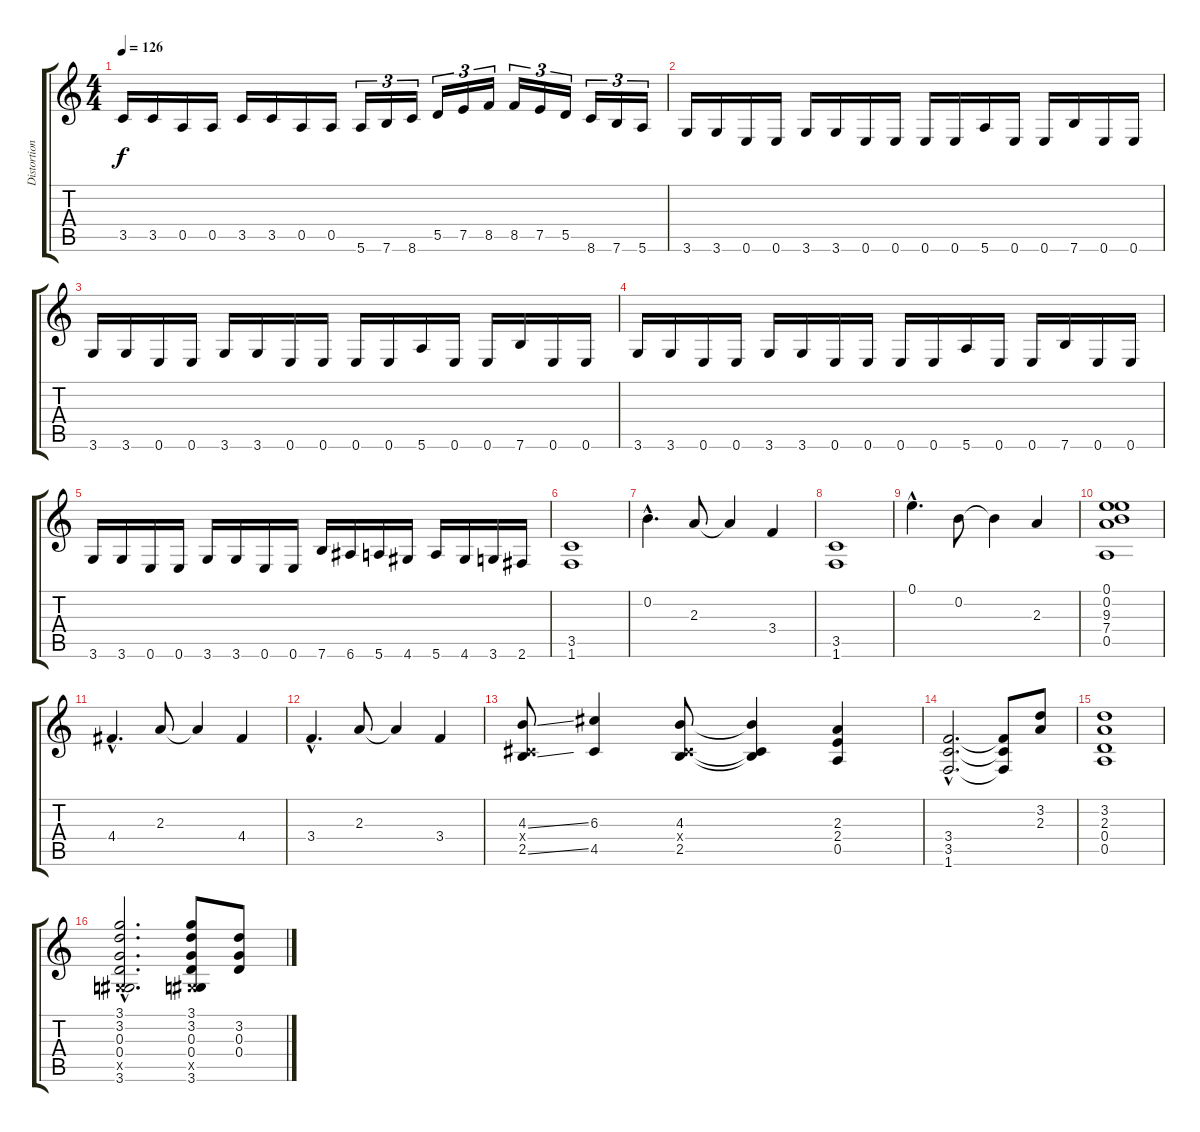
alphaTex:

\track ("Distortion guitar" "Distortion") {instrument distortionguitar}
\staff {score tabs}
\tuning (E4 B3 G3 D3 A2 E2) {hide}
\ts (4 4)
\tempo 126
\clef g2
\ks c
3.5.16{dy f} 3.5.16 0.5.16 0.5.16 3.5.16 3.5.16 0.5.16 0.5.16 5.6.16{tu (3 2)} 7.6.16{tu (3 2)} 8.6.16{tu (3 2)} 5.5.16{tu (3 2)} 7.5.16{tu (3 2)} 8.5.16{tu (3 2)} 8.5.16{tu (3 2)} 7.5.16{tu (3 2)} 5.5.16{tu (3 2)} 8.6.16{tu (3 2)} 7.6.16{tu (3 2)} 5.6.16{tu (3 2)} |
3.6.16 3.6.16 0.6.16 0.6.16 3.6.16 3.6.16 0.6.16 0.6.16 0.6.16 0.6.16 5.6.16 0.6.16 0.6.16 7.6.16 0.6.16 0.6.16 |
3.6.16 3.6.16 0.6.16 0.6.16 3.6.16 3.6.16 0.6.16 0.6.16 0.6.16 0.6.16 5.6.16 0.6.16 0.6.16 7.6.16 0.6.16 0.6.16 |
3.6.16 3.6.16 0.6.16 0.6.16 3.6.16 3.6.16 0.6.16 0.6.16 0.6.16 0.6.16 5.6.16 0.6.16 0.6.16 7.6.16 0.6.16 0.6.16 |
3.6.16 3.6.16 0.6.16 0.6.16 3.6.16 3.6.16 0.6.16 0.6.16 7.6.16 6.6.16 5.6.16 4.6.16 5.6.16 4.6.16 3.6.16 2.6.16 |
(3.5 1.6).1 |
0.2{hac}.4{d} 2.3.8 2.3{t}.4 3.4.4 |
(3.5 1.6).1 |
0.1{hac}.4{d} 0.2.8 0.2{t}.4 2.3.4 |
(0.1 0.2 9.3 7.4 0.5).1 |
4.4{hac}.4{d} 2.3.8 2.3{t}.4 4.4.4 |
3.4{hac}.4{d} 2.3.8 2.3{t}.4 3.4.4 |
(4.3{ss} -1.4{x} 2.5{ss}).8 (6.3 4.5).4 (4.3 -1.4{x} 2.5).8 (4.3{t} -1.4{t} 2.5{t}).4 (2.3 2.4 0.5).4 |
(3.4{hac} 3.5{hac} 1.6{hac}).2{d} (3.4{t} 3.5{t} 1.6{t}).8 (3.2 2.3).8 |
(3.2 2.3 0.4 0.5).1 |
(3.1{hac} 3.2{hac} 0.3{hac} 0.4{hac} -1.5{hac x} 3.6{hac}).2{d} (3.1 3.2 0.3 0.4 -1.5{x} 3.6).8 (3.2 0.3 0.4).8
